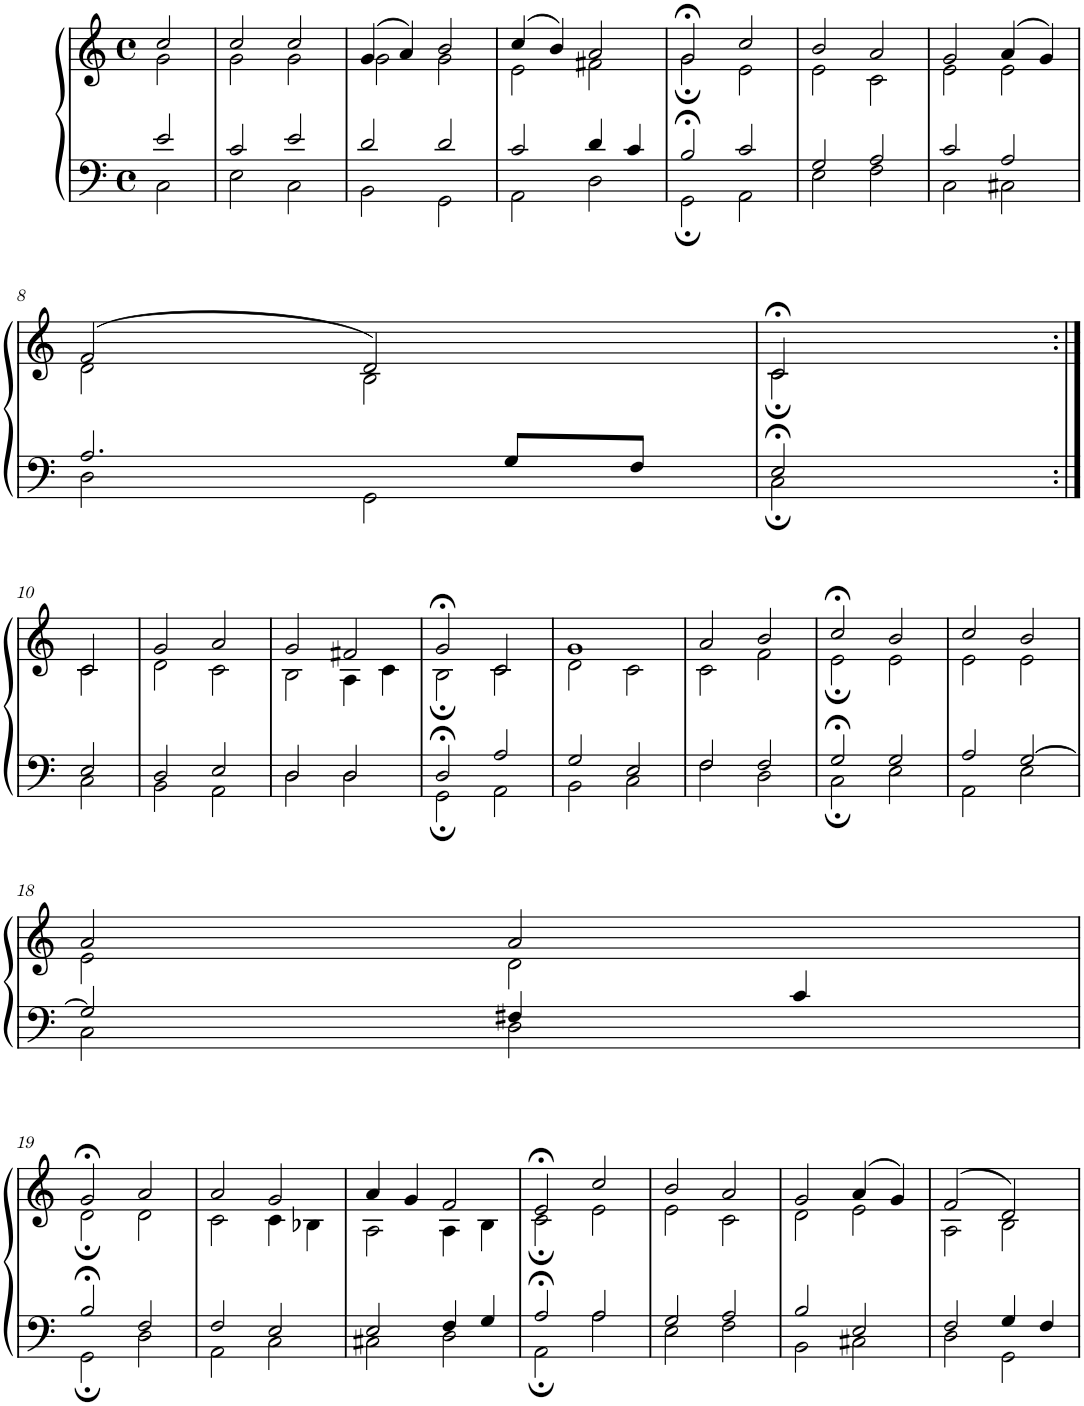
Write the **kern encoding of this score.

**kern	**kern
*part1	*part1
*staff2	*staff1
*I"Piano	*
*I'Pno.	*
*clefF4	*clefG2
*k[]	*k[]
*M4/4	*M4/4
*met(c)	*met(c)
=1	=1
*^	*^
2e/	2C\	2cc/	2g\
=2	=2	=2	=2
2c/	2E\	2cc/	2g\
2e/	2C\	2cc/	2g\
=3	=3	=3	=3
2d/	2BB\	(4g/	2g\
.	.	4a/)	.
2d/	2GG\	2b/	2g\
=4	=4	=4	=4
2c/	2AA\	(4cc/	2e\
.	.	4b/)	.
4d/	2D\	2a/	2f#X\
4c/	.	.	.
=5	=5	=5	=5
2B;</	2GG;\	2g;</	2g;\
2c/	2AA\	2cc/	2e\
=6	=6	=6	=6
2G/	2E\	2b/	2e\
2A/	2F\	2a/	2c\
=7	=7	=7	=7
2c/	2C\	2g/	2e\
2A/	2C#X\	(4a/	2e\
.	.	4g/)	.
!!LO:LB:g=z	!!
=8	=8	=8	=8
2.A/	2D\	(2f/	2d\
.	2GG\	2d/)	2B\
8G/L	.	.	.
8F/J	.	.	.
=9	=9	=9	=9
2E;</	2C;\	2c;</	2c;\
!!LO:LB:g=z	!!
=10:|!	=10:|!	=10:|!	=10:|!
2E/	2C\	2c/	2c\
=11	=11	=11	=11
2D/	2BB\	2g/	2d\
2E/	2AA\	2a/	2c\
=12	=12	=12	=12
2D/	2D\	2g/	2B\
2D/	2D\	2f#X/	4A\
.	.	.	4c\
=13	=13	=13	=13
2D;</	2GG;\	2g;</	2B;\
2A/	2AA\	2c/	2c\
=14	=14	=14	=14
2G/	2BB\	1g	2d\
2E/	2C\	.	2c\
=15	=15	=15	=15
2F/	2F\	2a/	2c\
2F/	2D\	2b/	2f\
=16	=16	=16	=16
2G;</	2C;\	2cc;</	2e;\
2G/	2E\	2b/	2e\
=17	=17	=17	=17
2A/	2AA\	2cc/	2e\
[2G/	2E\	2b/	2e\
!!LO:LB:g=z	!!
=18	=18	=18	=18
2G/]	2C\	2a/	2e\
4F#X/	2D\	2a/	2d\
4c/	.	.	.
!!LO:LB:g=z	!!
=19	=19	=19	=19
2B;</	2GG;\	2g;</	2d;\
2F/	2D\	2a/	2d\
=20	=20	=20	=20
2F/	2AA\	2a/	2c\
2E/	2C\	2g/	4c\
.	.	.	4B-X\
=21	=21	=21	=21
2E/	2C#X\	4a/	2A\
.	.	4g/	.
4F/	2D\	2f/	4A\
4G/	.	.	4B\
=22	=22	=22	=22
2A;</	2AA;\	2e;</	2c;\
2A/	2A\	2cc/	2e\
=23	=23	=23	=23
2G/	2E\	2b/	2e\
2A/	2F\	2a/	2c\
=24	=24	=24	=24
2B/	2BB\	2g/	2d\
2E/	2C#X\	(4a/	2e\
.	.	4g/)	.
=25	=25	=25	=25
2F/	2D\	(2f/	2A\
4G/	2GG\	2d/)	2B\
4F/	.	.	.
*v	*v	*	*
*	*v	*v
=	=
*-	*-
